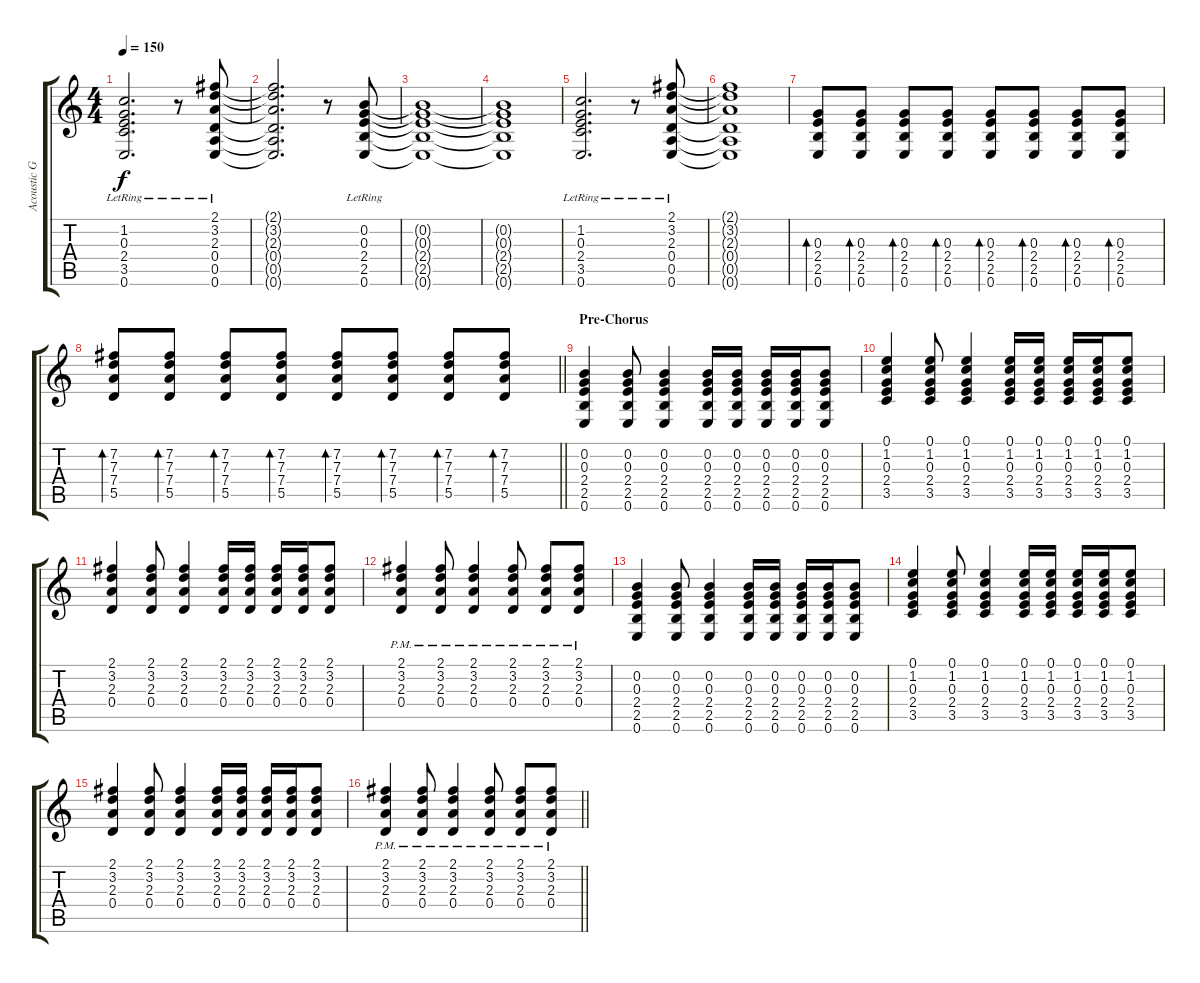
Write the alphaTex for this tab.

\track ("Acoustic Guitar 2" "Acoustic G") {instrument acousticguitarsteel}
\staff {score tabs}
\tuning (E4 B3 G3 D3 A2 E2) {hide}
\ts (4 4)
\tempo 150
\clef g2
\ks c
(1.2{lr} 0.3{lr} 2.4{lr} 3.5{lr} 0.6{lr}).2{d dy f} r.8 (2.1{lr} 3.2{lr} 2.3{lr} 0.4{lr} 0.5{lr} 0.6{lr}).8 |
(2.1{t} 3.2{t} 2.3{t} 0.4{t} 0.5{t} 0.6{t}).2{d} r.8 (0.2{lr} 0.3{lr} 2.4{lr} 2.5{lr} 0.6{lr}).8 |
(0.2{t} 0.3{t} 2.4{t} 2.5{t} 0.6{t}).1 |
(0.2{t} 0.3{t} 2.4{t} 2.5{t} 0.6{t}).1 |
(1.2{lr} 0.3{lr} 2.4{lr} 3.5{lr} 0.6{lr}).2{d} r.8 (2.1{lr} 3.2{lr} 2.3{lr} 0.4{lr} 0.5{lr} 0.6{lr}).8 |
(2.1{t} 3.2{t} 2.3{t} 0.4{t} 0.5{t} 0.6{t}).1 |
(0.3 2.4 2.5 0.6).8{bd 60} (0.3 2.4 2.5 0.6).8{bd 60} (0.3 2.4 2.5 0.6).8{bd 60} (0.3 2.4 2.5 0.6).8{bd 60} (0.3 2.4 2.5 0.6).8{bd 60} (0.3 2.4 2.5 0.6).8{bd 60} (0.3 2.4 2.5 0.6).8{bd 60} (0.3 2.4 2.5 0.6).8{bd 60} |
\barLineRight lightlight
(7.2 7.3 7.4 5.5).8{bd 60} (7.2 7.3 7.4 5.5).8{bd 60} (7.2 7.3 7.4 5.5).8{bd 60} (7.2 7.3 7.4 5.5).8{bd 60} (7.2 7.3 7.4 5.5).8{bd 60} (7.2 7.3 7.4 5.5).8{bd 60} (7.2 7.3 7.4 5.5).8{bd 60} (7.2 7.3 7.4 5.5).8{bd 60} |
\section ("" "Pre-Chorus")
(0.2 0.3 2.4 2.5 0.6).4 (0.2 0.3 2.4 2.5 0.6).8 (0.2 0.3 2.4 2.5 0.6).4 (0.2 0.3 2.4 2.5 0.6).16 (0.2 0.3 2.4 2.5 0.6).16 (0.2 0.3 2.4 2.5 0.6).16 (0.2 0.3 2.4 2.5 0.6).16 (0.2 0.3 2.4 2.5 0.6).8 |
(0.1 1.2 0.3 2.4 3.5).4 (0.1 1.2 0.3 2.4 3.5).8 (0.1 1.2 0.3 2.4 3.5).4 (0.1 1.2 0.3 2.4 3.5).16 (0.1 1.2 0.3 2.4 3.5).16 (0.1 1.2 0.3 2.4 3.5).16 (0.1 1.2 0.3 2.4 3.5).16 (0.1 1.2 0.3 2.4 3.5).8 |
(2.1 3.2 2.3 0.4).4 (2.1 3.2 2.3 0.4).8 (2.1 3.2 2.3 0.4).4 (2.1 3.2 2.3 0.4).16 (2.1 3.2 2.3 0.4).16 (2.1 3.2 2.3 0.4).16 (2.1 3.2 2.3 0.4).16 (2.1 3.2 2.3 0.4).8 |
(2.1{pm} 3.2{pm} 2.3{pm} 0.4{pm}).4 (2.1{pm} 3.2{pm} 2.3{pm} 0.4{pm}).8 (2.1{pm} 3.2{pm} 2.3{pm} 0.4{pm}).4 (2.1{pm} 3.2{pm} 2.3{pm} 0.4{pm}).8 (2.1{pm} 3.2{pm} 2.3{pm} 0.4{pm}).8 (2.1{pm} 3.2{pm} 2.3{pm} 0.4{pm}).8 |
(0.2 0.3 2.4 2.5 0.6).4 (0.2 0.3 2.4 2.5 0.6).8 (0.2 0.3 2.4 2.5 0.6).4 (0.2 0.3 2.4 2.5 0.6).16 (0.2 0.3 2.4 2.5 0.6).16 (0.2 0.3 2.4 2.5 0.6).16 (0.2 0.3 2.4 2.5 0.6).16 (0.2 0.3 2.4 2.5 0.6).8 |
(0.1 1.2 0.3 2.4 3.5).4 (0.1 1.2 0.3 2.4 3.5).8 (0.1 1.2 0.3 2.4 3.5).4 (0.1 1.2 0.3 2.4 3.5).16 (0.1 1.2 0.3 2.4 3.5).16 (0.1 1.2 0.3 2.4 3.5).16 (0.1 1.2 0.3 2.4 3.5).16 (0.1 1.2 0.3 2.4 3.5).8 |
(2.1 3.2 2.3 0.4).4 (2.1 3.2 2.3 0.4).8 (2.1 3.2 2.3 0.4).4 (2.1 3.2 2.3 0.4).16 (2.1 3.2 2.3 0.4).16 (2.1 3.2 2.3 0.4).16 (2.1 3.2 2.3 0.4).16 (2.1 3.2 2.3 0.4).8 |
\barLineRight lightlight
(2.1{pm} 3.2{pm} 2.3{pm} 0.4{pm}).4 (2.1{pm} 3.2{pm} 2.3{pm} 0.4{pm}).8 (2.1{pm} 3.2{pm} 2.3{pm} 0.4{pm}).4 (2.1{pm} 3.2{pm} 2.3{pm} 0.4{pm}).8 (2.1{pm} 3.2{pm} 2.3{pm} 0.4{pm}).8 (2.1{pm} 3.2{pm} 2.3{pm} 0.4{pm}).8
